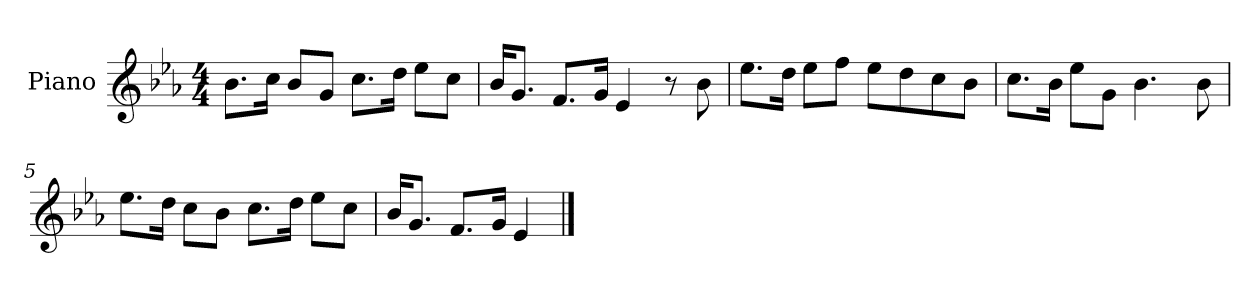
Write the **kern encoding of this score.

**kern
*part1
*staff1
*I"Piano
*I'Pno.
*clefG2
*k[b-e-a-]
*M4/4
=1
8.b-\L
16cc\Jk
8b-/L
8g/J
8.cc\L
16dd\Jk
8ee-\L
8cc\J
=2
16b-/KL
8.g/J
8.f/L
16g/Jk
4e-/
8r
8b-\
=3
8.ee-\L
16dd\Jk
8ee-\L
8ff\J
8ee-\L
8dd\
8cc\
8b-\J
=4
8.cc\L
16b-\Jk
8ee-\L
8g\J
4.b-\
8b-\
=5
8.ee-\L
16dd\Jk
8cc\L
8b-\J
8.cc\L
16dd\Jk
8ee-\L
8cc\J
!!LO:LB:g=z
=6
16b-/KL
8.g/J
8.f/L
16g/Jk
4e-/
==
*-
